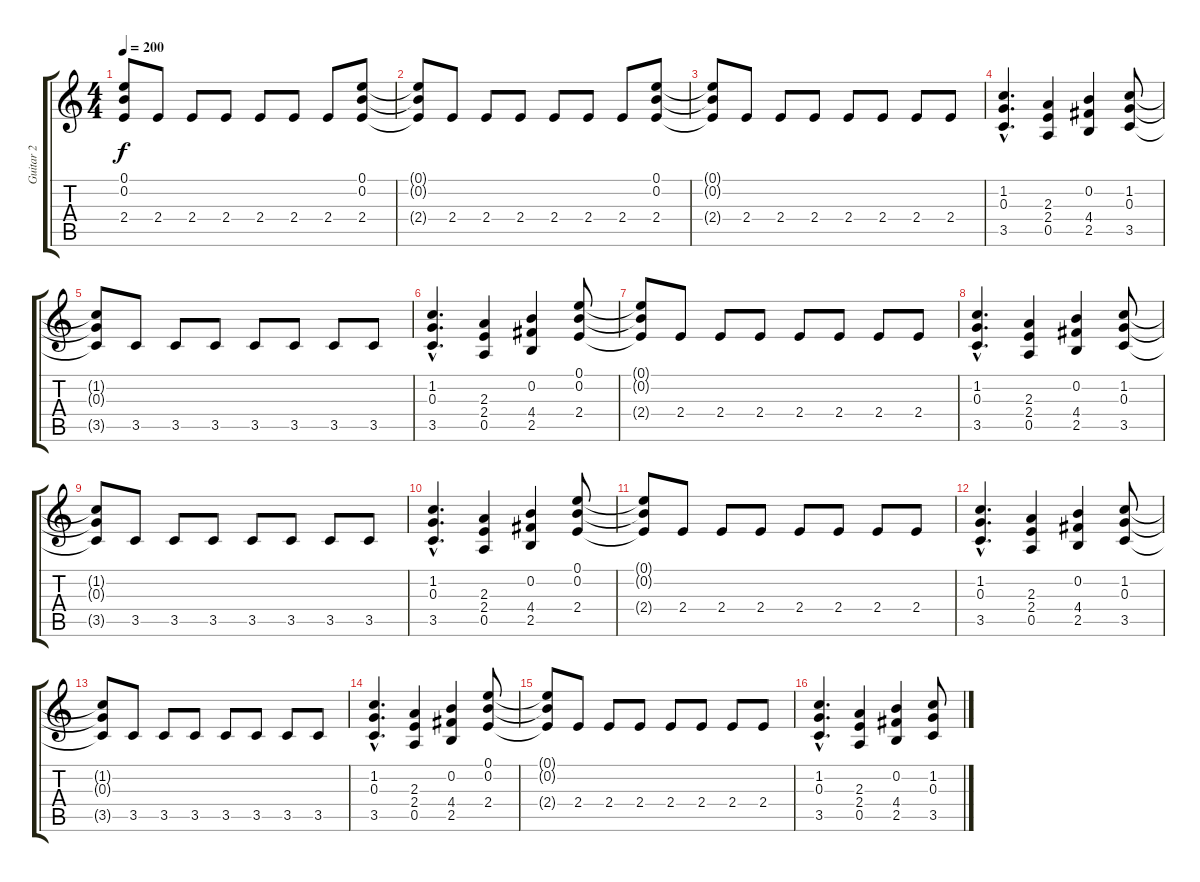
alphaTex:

\track ("Guitar 2" "Guitar 2") {instrument distortionguitar}
\staff {score tabs}
\tuning (E4 B3 G3 D3 A2 E2) {hide}
\ts (4 4)
\tempo 200
\clef g2
\ks c
(0.1{t} 0.2{t} 2.4{t}).8{dy f} 2.4.8 2.4.8 2.4.8 2.4.8 2.4.8 2.4.8 (0.1 0.2 2.4).8 |
(0.1{t} 0.2{t} 2.4{t}).8 2.4.8 2.4.8 2.4.8 2.4.8 2.4.8 2.4.8 (0.1 0.2 2.4).8 |
(0.1{t} 0.2{t} 2.4{t}).8 2.4.8 2.4.8 2.4.8 2.4.8 2.4.8 2.4.8 2.4.8 |
(1.2{hac} 0.3{hac} 3.5{hac}).4{d} (2.3 2.4 0.5).4 (0.2 4.4 2.5).4 (1.2 0.3 3.5).8 |
(1.2{t} 0.3{t} 3.5{t}).8 3.5.8 3.5.8 3.5.8 3.5.8 3.5.8 3.5.8 3.5.8 |
(1.2{hac} 0.3{hac} 3.5{hac}).4{d} (2.3 2.4 0.5).4 (0.2 4.4 2.5).4 (0.1 0.2 2.4).8 |
(0.1{t} 0.2{t} 2.4{t}).8 2.4.8 2.4.8 2.4.8 2.4.8 2.4.8 2.4.8 2.4.8 |
(1.2{hac} 0.3{hac} 3.5{hac}).4{d} (2.3 2.4 0.5).4 (0.2 4.4 2.5).4 (1.2 0.3 3.5).8 |
(1.2{t} 0.3{t} 3.5{t}).8 3.5.8 3.5.8 3.5.8 3.5.8 3.5.8 3.5.8 3.5.8 |
(1.2{hac} 0.3{hac} 3.5{hac}).4{d} (2.3 2.4 0.5).4 (0.2 4.4 2.5).4 (0.1 0.2 2.4).8 |
(0.1{t} 0.2{t} 2.4{t}).8 2.4.8 2.4.8 2.4.8 2.4.8 2.4.8 2.4.8 2.4.8 |
(1.2{hac} 0.3{hac} 3.5{hac}).4{d} (2.3 2.4 0.5).4 (0.2 4.4 2.5).4 (1.2 0.3 3.5).8 |
(1.2{t} 0.3{t} 3.5{t}).8 3.5.8 3.5.8 3.5.8 3.5.8 3.5.8 3.5.8 3.5.8 |
(1.2{hac} 0.3{hac} 3.5{hac}).4{d} (2.3 2.4 0.5).4 (0.2 4.4 2.5).4 (0.1 0.2 2.4).8 |
(0.1{t} 0.2{t} 2.4{t}).8 2.4.8 2.4.8 2.4.8 2.4.8 2.4.8 2.4.8 2.4.8 |
(1.2{hac} 0.3{hac} 3.5{hac}).4{d} (2.3 2.4 0.5).4 (0.2 4.4 2.5).4 (1.2 0.3 3.5).8
